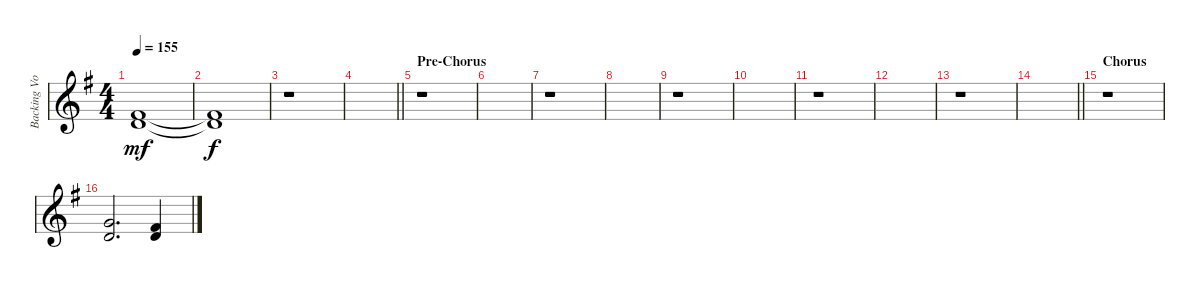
\track ("Backing Vocals" "Backing Vo") {instrument choiraahs}
\staff {score}
\tuning (E4 B3 G3 D3 A2 E2) {hide}
\ts (4 4)
\tempo 155
\clef g2
\ks g
(7.2 7.3).1{dy mf} |
(7.2{t} 7.3{t}).1{dy f} |
r.1 |
\barLineRight lightlight
|
\section ("" "Pre-Chorus")
r.1 |
|
r.1 |
|
r.1 |
|
r.1 |
|
r.1 |
\barLineRight lightlight
|
\section ("" "Chorus")
r.1 |
(8.2 7.3).2{d} (7.2 7.3).4
